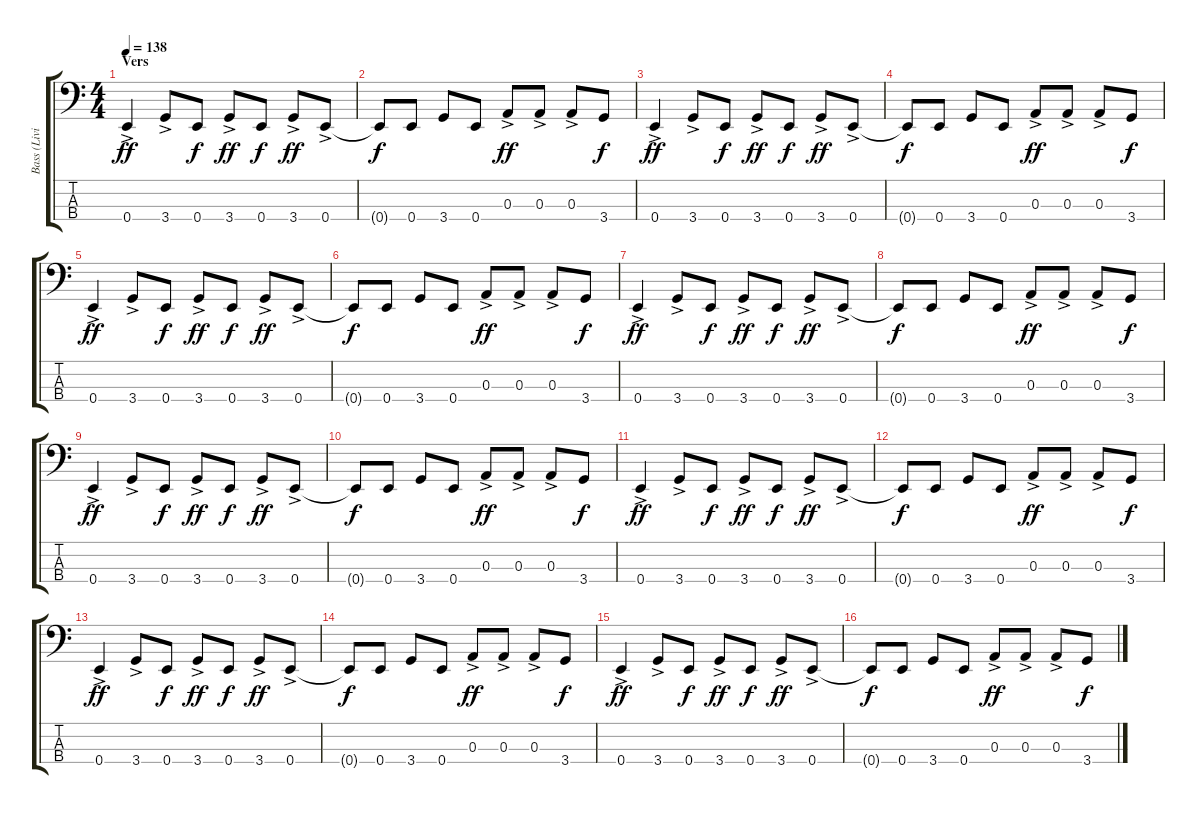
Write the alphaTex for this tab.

\track ("Bass (Livio Aiello)" "Bass (Livi") {instrument electricbasspick}
\staff {score tabs}
\tuning (G2 D2 A1 E1) {hide}
\ts (4 4)
\section ("" "Vers")
\tempo 138
\clef f4
\ks c
0.4{ac}.4{dy ff} 3.4{ac}.8 0.4.8{dy f} 3.4{ac}.8{dy ff} 0.4.8{dy f} 3.4{ac}.8{dy ff} 0.4{ac}.8 |
0.4{t}.8{dy f} 0.4.8 3.4.8 0.4.8 0.3{ac}.8{dy ff} 0.3{ac}.8 0.3{ac}.8 3.4.8{dy f} |
0.4{ac}.4{dy ff} 3.4{ac}.8 0.4.8{dy f} 3.4{ac}.8{dy ff} 0.4.8{dy f} 3.4{ac}.8{dy ff} 0.4{ac}.8 |
0.4{t}.8{dy f} 0.4.8 3.4.8 0.4.8 0.3{ac}.8{dy ff} 0.3{ac}.8 0.3{ac}.8 3.4.8{dy f} |
0.4{ac}.4{dy ff} 3.4{ac}.8 0.4.8{dy f} 3.4{ac}.8{dy ff} 0.4.8{dy f} 3.4{ac}.8{dy ff} 0.4{ac}.8 |
0.4{t}.8{dy f} 0.4.8 3.4.8 0.4.8 0.3{ac}.8{dy ff} 0.3{ac}.8 0.3{ac}.8 3.4.8{dy f} |
0.4{ac}.4{dy ff} 3.4{ac}.8 0.4.8{dy f} 3.4{ac}.8{dy ff} 0.4.8{dy f} 3.4{ac}.8{dy ff} 0.4{ac}.8 |
0.4{t}.8{dy f} 0.4.8 3.4.8 0.4.8 0.3{ac}.8{dy ff} 0.3{ac}.8 0.3{ac}.8 3.4.8{dy f} |
0.4{ac}.4{dy ff} 3.4{ac}.8 0.4.8{dy f} 3.4{ac}.8{dy ff} 0.4.8{dy f} 3.4{ac}.8{dy ff} 0.4{ac}.8 |
0.4{t}.8{dy f} 0.4.8 3.4.8 0.4.8 0.3{ac}.8{dy ff} 0.3{ac}.8 0.3{ac}.8 3.4.8{dy f} |
0.4{ac}.4{dy ff} 3.4{ac}.8 0.4.8{dy f} 3.4{ac}.8{dy ff} 0.4.8{dy f} 3.4{ac}.8{dy ff} 0.4{ac}.8 |
0.4{t}.8{dy f} 0.4.8 3.4.8 0.4.8 0.3{ac}.8{dy ff} 0.3{ac}.8 0.3{ac}.8 3.4.8{dy f} |
0.4{ac}.4{dy ff} 3.4{ac}.8 0.4.8{dy f} 3.4{ac}.8{dy ff} 0.4.8{dy f} 3.4{ac}.8{dy ff} 0.4{ac}.8 |
0.4{t}.8{dy f} 0.4.8 3.4.8 0.4.8 0.3{ac}.8{dy ff} 0.3{ac}.8 0.3{ac}.8 3.4.8{dy f} |
0.4{ac}.4{dy ff} 3.4{ac}.8 0.4.8{dy f} 3.4{ac}.8{dy ff} 0.4.8{dy f} 3.4{ac}.8{dy ff} 0.4{ac}.8 |
0.4{t}.8{dy f} 0.4.8 3.4.8 0.4.8 0.3{ac}.8{dy ff} 0.3{ac}.8 0.3{ac}.8 3.4.8{dy f}
